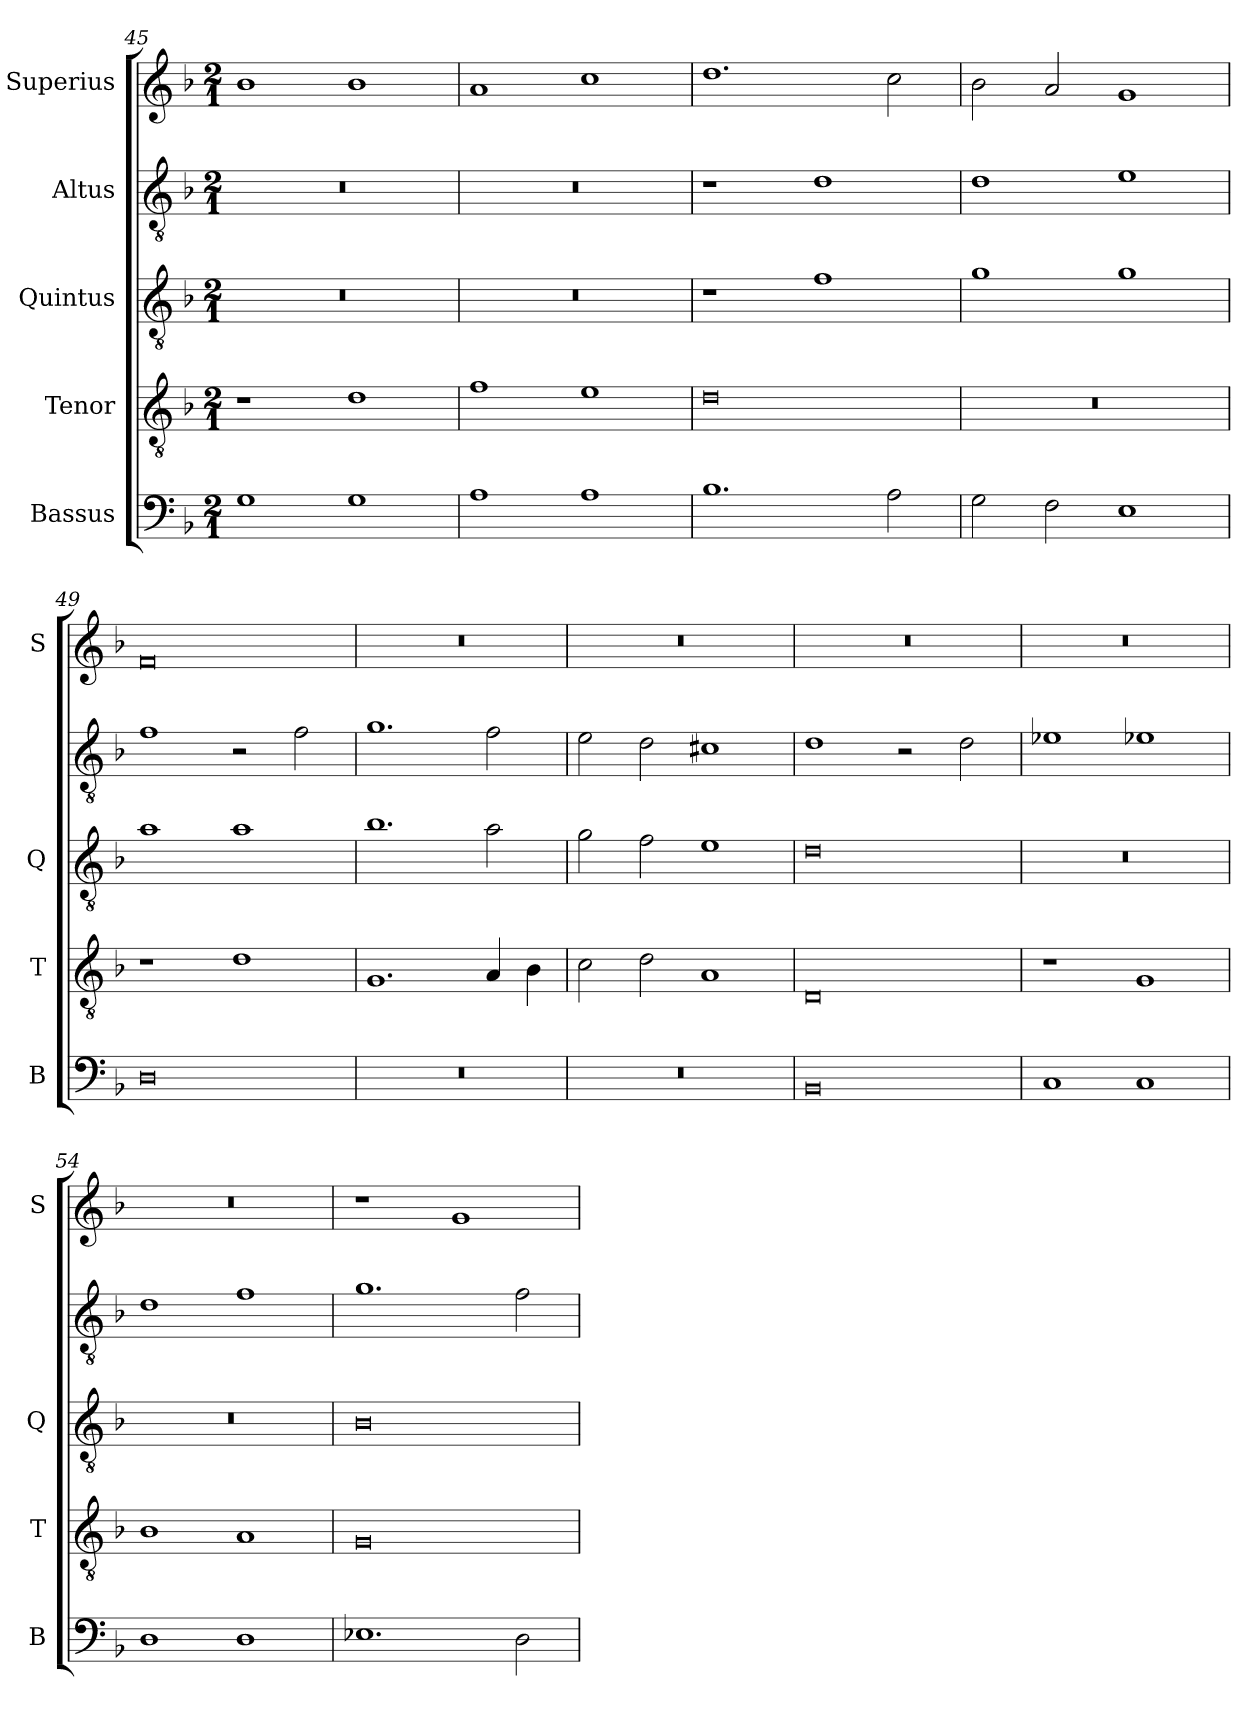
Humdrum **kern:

**kern	**kern	**kern	**kern	**kern
*part5	*part4	*part3	*part2	*part1
*staff5	*staff4	*staff3	*staff2	*staff1
*I"Bassus	*I"Tenor	*I"Quintus	*I"Altus	*I"Superius
*I'B	*I'T	*I'Q	*	*I'S
*clefF4	*clefGv2	*clefGv2	*clefGv2	*clefG2
*k[b-]	*k[b-]	*k[b-]	*k[b-]	*k[b-]
*M2/1	*M2/1	*M2/1	*M2/1	*M2/1
=45	=45	=45	=45	=45
1G	1r	0r	0r	1b-
1G	1d	.	.	1b-
=46	=46	=46	=46	=46
1A	1f	0r	0r	1a
1A	1e	.	.	1cc
=47	=47	=47	=47	=47
1.B-	0d	1r	1r	1.dd
.	.	1f	1d	.
2A\	.	.	.	2cc\
=48	=48	=48	=48	=48
2G\	0r	1g	1d	2b-\
2F\	.	.	.	2a/
1E	.	1g	1e	1g
=49	=49	=49	=49	=49
0D	1r	1a	1f	0f
.	1d	1a	2r	.
.	.	.	2f\	.
=50	=50	=50	=50	=50
0r	1.G	1.b-	1.g	0r
.	4A/	2a\	2f\	.
.	4B-\	.	.	.
=51	=51	=51	=51	=51
0r	2c\	2g\	2e\	0r
.	2d\	2f\	2d\	.
.	1A	1e	1c#X	.
=52	=52	=52	=52	=52
0BB-	0D	0d	1d	0r
.	.	.	2r	.
.	.	.	2d\	.
=53	=53	=53	=53	=53
1C	1r	0r	1e-X	0r
1C	1G	.	1e-X	.
=54	=54	=54	=54	=54
1D	1B-	0r	1d	0r
1D	1A	.	1f	.
=55	=55	=55	=55	=55
1.E-X	0G	0B-	1.g	1r
.	.	.	.	1g
2D\	.	.	2f\	.
=	=	=	=	=
*-	*-	*-	*-	*-
